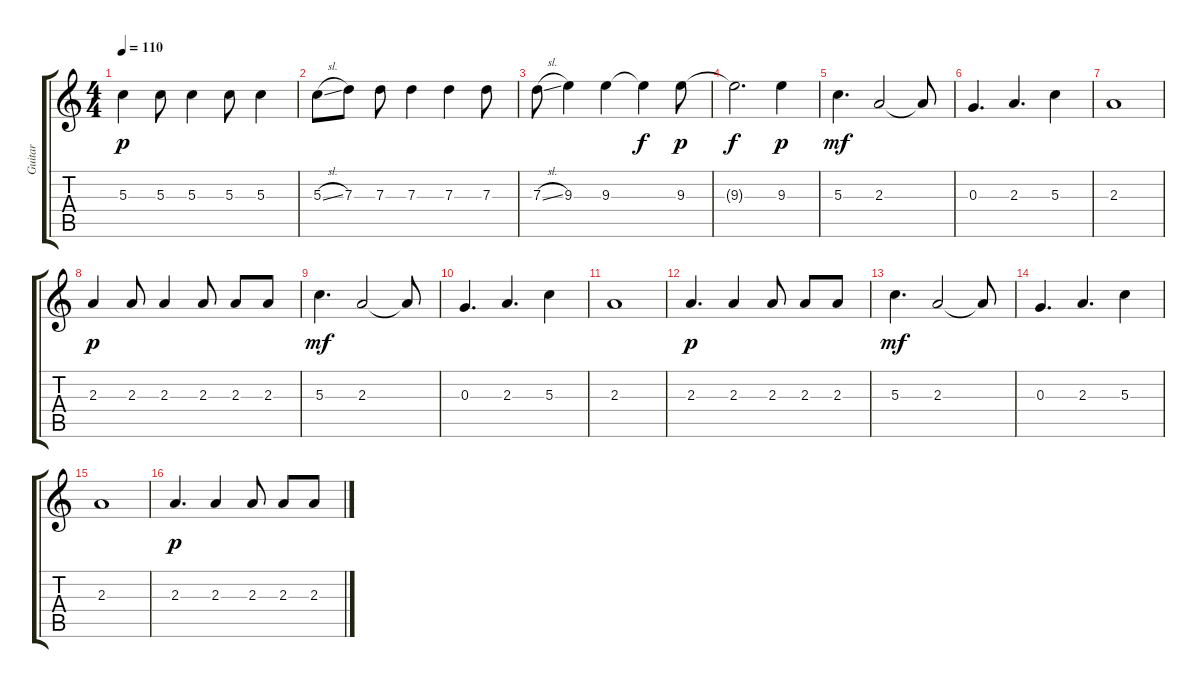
\track ("Guitar" "Guitar") {instrument electricguitarjazz}
\staff {score tabs}
\tuning (E4 B3 G3 D3 A2 E2) {hide}
\ts (4 4)
\tempo 110
\clef g2
\ks c
5.3.4{dy p} 5.3.8 5.3.4 5.3.8 5.3.4 |
5.3{sl}.8 7.3.8 7.3.8 7.3.4 7.3.4 7.3.8 |
7.3{sl}.8 9.3.4 9.3.4 9.3{t}.4{dy f} 9.3.8{dy p} |
9.3{t}.2{d dy f} 9.3.4{dy p} |
5.3.4{d dy mf} 2.3.2 2.3{t}.8 |
0.3.4{d} 2.3.4{d} 5.3.4 |
2.3.1 |
2.3.4{dy p} 2.3.8 2.3.4 2.3.8 2.3.8 2.3.8 |
5.3.4{d dy mf} 2.3.2 2.3{t}.8 |
0.3.4{d} 2.3.4{d} 5.3.4 |
2.3.1 |
2.3.4{d dy p} 2.3.4 2.3.8 2.3.8 2.3.8 |
5.3.4{d dy mf} 2.3.2 2.3{t}.8 |
0.3.4{d} 2.3.4{d} 5.3.4 |
2.3.1 |
2.3.4{d dy p} 2.3.4 2.3.8 2.3.8 2.3.8
